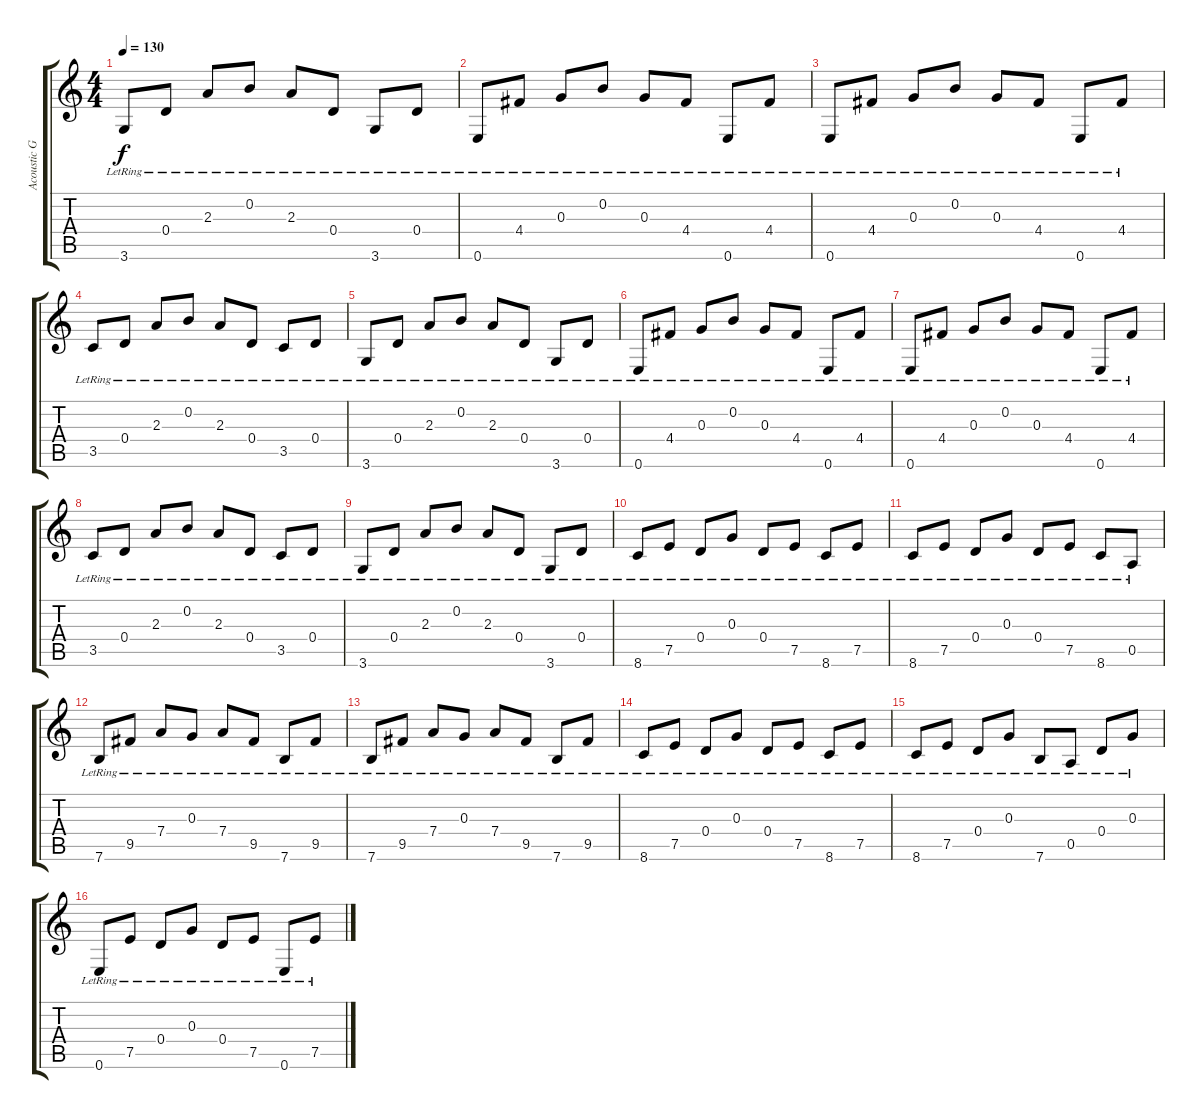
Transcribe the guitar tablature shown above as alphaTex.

\track ("Acoustic Guitar 1" "Acoustic G") {instrument acousticguitarsteel}
\staff {score tabs}
\tuning (E4 B3 G3 D3 A2 E2) {hide}
\ts (4 4)
\tempo 130
\clef g2
\ks c
3.6{lr}.8{dy f} 0.4{lr}.8 2.3{lr}.8 0.2{lr}.8 2.3{lr}.8 0.4{lr}.8 3.6{lr}.8 0.4{lr}.8 |
0.6{lr}.8 4.4{lr}.8 0.3{lr}.8 0.2{lr}.8 0.3{lr}.8 4.4{lr}.8 0.6{lr}.8 4.4{lr}.8 |
0.6{lr}.8 4.4{lr}.8 0.3{lr}.8 0.2{lr}.8 0.3{lr}.8 4.4{lr}.8 0.6{lr}.8 4.4{lr}.8 |
3.5{lr}.8 0.4{lr}.8 2.3{lr}.8 0.2{lr}.8 2.3{lr}.8 0.4{lr}.8 3.5{lr}.8 0.4{lr}.8 |
3.6{lr}.8 0.4{lr}.8 2.3{lr}.8 0.2{lr}.8 2.3{lr}.8 0.4{lr}.8 3.6{lr}.8 0.4{lr}.8 |
0.6{lr}.8 4.4{lr}.8 0.3{lr}.8 0.2{lr}.8 0.3{lr}.8 4.4{lr}.8 0.6{lr}.8 4.4{lr}.8 |
0.6{lr}.8 4.4{lr}.8 0.3{lr}.8 0.2{lr}.8 0.3{lr}.8 4.4{lr}.8 0.6{lr}.8 4.4{lr}.8 |
3.5{lr}.8 0.4{lr}.8 2.3{lr}.8 0.2{lr}.8 2.3{lr}.8 0.4{lr}.8 3.5{lr}.8 0.4{lr}.8 |
3.6{lr}.8 0.4{lr}.8 2.3{lr}.8 0.2{lr}.8 2.3{lr}.8 0.4{lr}.8 3.6{lr}.8 0.4{lr}.8 |
8.6{lr}.8 7.5{lr}.8 0.4{lr}.8 0.3{lr}.8 0.4{lr}.8 7.5{lr}.8 8.6{lr}.8 7.5{lr}.8 |
8.6{lr}.8 7.5{lr}.8 0.4{lr}.8 0.3{lr}.8 0.4{lr}.8 7.5{lr}.8 8.6{lr}.8 0.5{lr}.8 |
7.6{lr}.8 9.5{lr}.8 7.4{lr}.8 0.3{lr}.8 7.4{lr}.8 9.5{lr}.8 7.6{lr}.8 9.5{lr}.8 |
7.6{lr}.8 9.5{lr}.8 7.4{lr}.8 0.3{lr}.8 7.4{lr}.8 9.5{lr}.8 7.6{lr}.8 9.5{lr}.8 |
8.6{lr}.8 7.5{lr}.8 0.4{lr}.8 0.3{lr}.8 0.4{lr}.8 7.5{lr}.8 8.6{lr}.8 7.5{lr}.8 |
8.6{lr}.8 7.5{lr}.8 0.4{lr}.8 0.3{lr}.8 7.6{lr}.8 0.5{lr}.8 0.4{lr}.8 0.3{lr}.8 |
0.6{lr}.8 7.5{lr}.8 0.4{lr}.8 0.3{lr}.8 0.4{lr}.8 7.5{lr}.8 0.6{lr}.8 7.5{lr}.8
